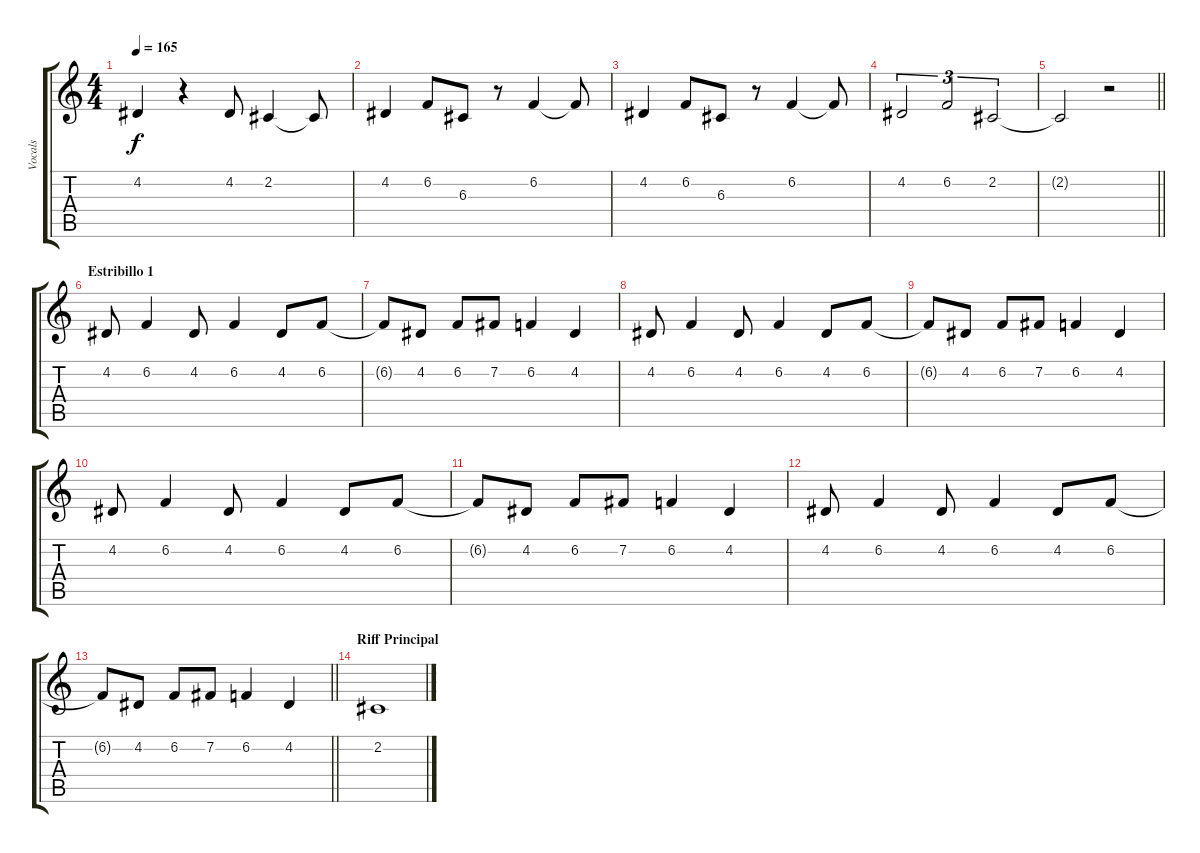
\track ("Vocals" "Vocals") {instrument altosax}
\staff {score tabs}
\tuning (E4 B3 G3 D3 A2 E2) {hide}
\ts (4 4)
\tempo 165
\clef g2
\ks c
4.2{t}.4{dy f} r.4 4.2.8 2.2.4 2.2{t}.8 |
4.2.4 6.2.8 6.3.8 r.8 6.2.4 6.2{t}.8 |
4.2.4 6.2.8 6.3.8 r.8 6.2.4 6.2{t}.8 |
4.2.2{tu (3 2)} 6.2.2{tu (3 2)} 2.2.2{tu (3 2)} |
\barLineRight lightlight
2.2{t}.2 r.2 |
\section ("" "Estribillo 1")
4.2.8 6.2.4 4.2.8 6.2.4 4.2.8 6.2.8 |
6.2{t}.8 4.2.8 6.2.8 7.2.8 6.2.4 4.2.4 |
4.2.8 6.2.4 4.2.8 6.2.4 4.2.8 6.2.8 |
6.2{t}.8 4.2.8 6.2.8 7.2.8 6.2.4 4.2.4 |
4.2.8 6.2.4 4.2.8 6.2.4 4.2.8 6.2.8 |
6.2{t}.8 4.2.8 6.2.8 7.2.8 6.2.4 4.2.4 |
4.2.8 6.2.4 4.2.8 6.2.4 4.2.8 6.2.8 |
\barLineRight lightlight
6.2{t}.8 4.2.8 6.2.8 7.2.8 6.2.4 4.2.4 |
\section ("" "Riff Principal")
2.2.1
